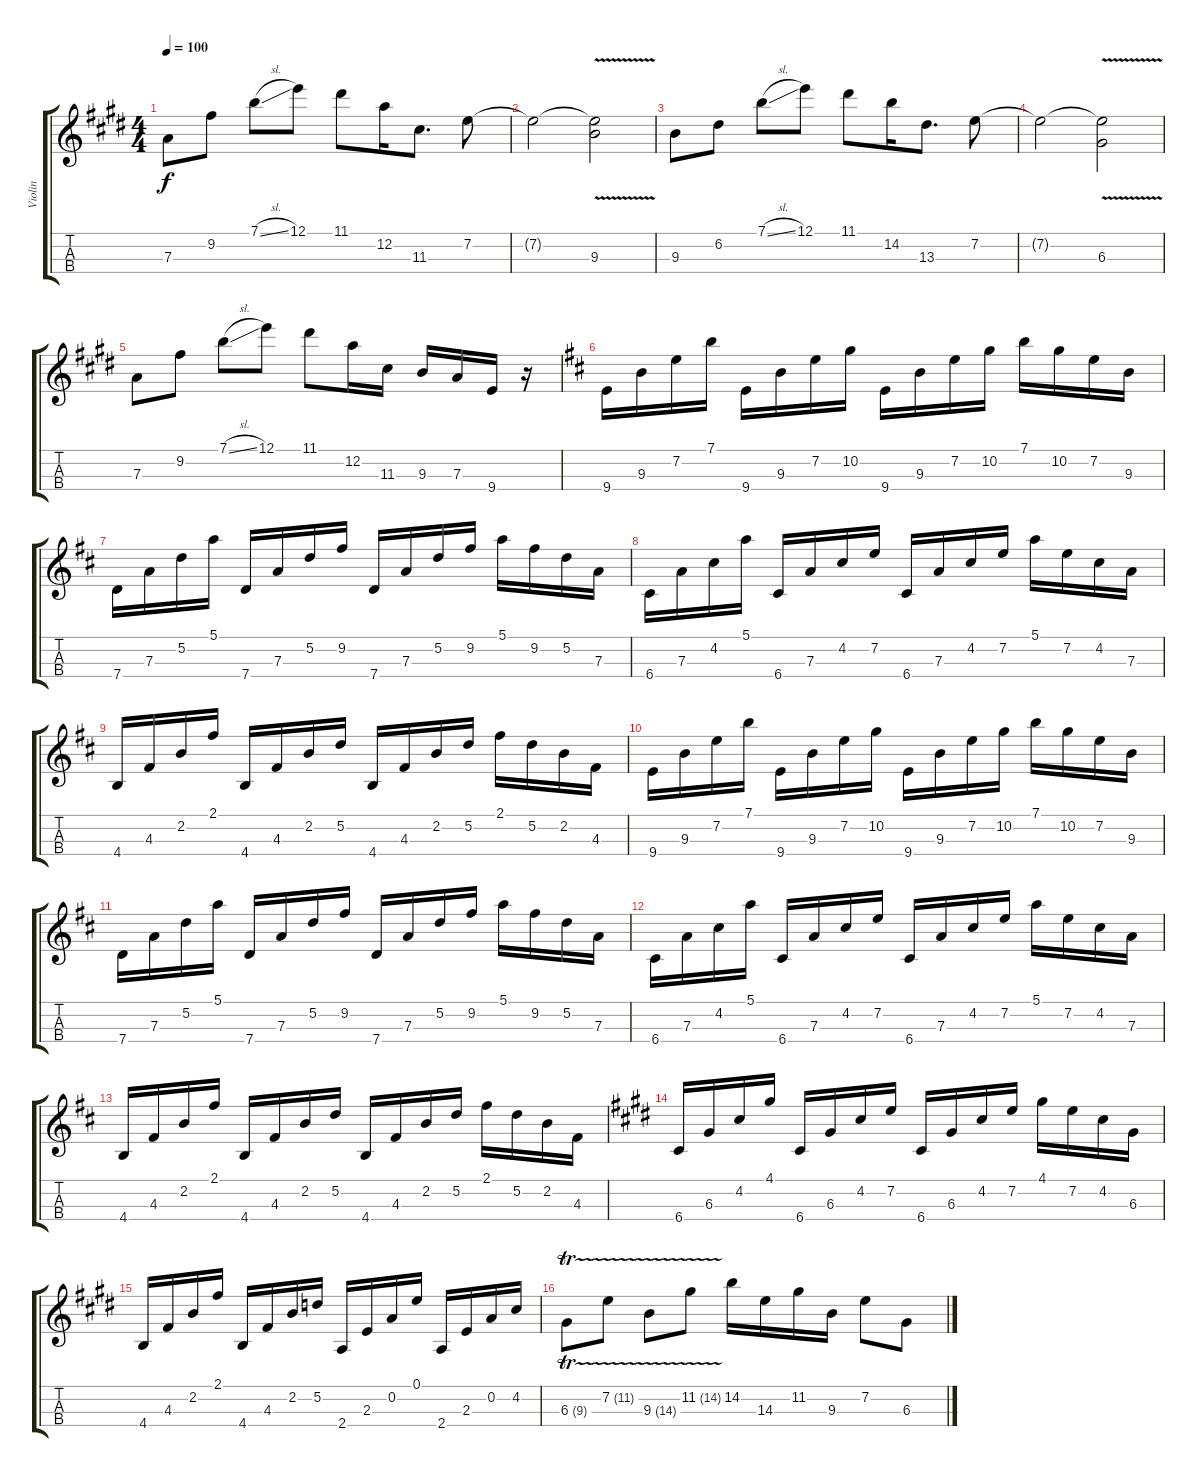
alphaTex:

\track ("Violin" "Violin") {instrument violin}
\staff {score tabs}
\tuning (E5 A4 D4 G3) {hide}
\ts (4 4)
\tempo 100
\clef g2
\ks c#minor
7.3.8{dy f} 9.2.8 7.1{sl}.8 12.1.8 11.1.8 12.2.16 11.3.8{d} 7.2.8 |
7.2{t}.2 (7.2{t} 9.3{v}).2 |
9.3.8 6.2.8 7.1{sl}.8 12.1.8 11.1.8 14.2.16 13.3.8{d} 7.2.8 |
7.2{t}.2 (7.2{t} 6.3{v}).2 |
7.3.8 9.2.8 7.1{sl}.8 12.1.8 11.1.8 12.2.16 11.3.16 9.3.16 7.3.16 9.4.16 r.16 |
\ks d
9.4.16 9.3.16 7.2.16 7.1.16 9.4.16 9.3.16 7.2.16 10.2.16 9.4.16 9.3.16 7.2.16 10.2.16 7.1.16 10.2.16 7.2.16 9.3.16 |
7.4.16 7.3.16 5.2.16 5.1.16 7.4.16 7.3.16 5.2.16 9.2.16 7.4.16 7.3.16 5.2.16 9.2.16 5.1.16 9.2.16 5.2.16 7.3.16 |
6.4.16 7.3.16 4.2.16 5.1.16 6.4.16 7.3.16 4.2.16 7.2.16 6.4.16 7.3.16 4.2.16 7.2.16 5.1.16 7.2.16 4.2.16 7.3.16 |
4.4.16 4.3.16 2.2.16 2.1.16 4.4.16 4.3.16 2.2.16 5.2.16 4.4.16 4.3.16 2.2.16 5.2.16 2.1.16 5.2.16 2.2.16 4.3.16 |
9.4.16 9.3.16 7.2.16 7.1.16 9.4.16 9.3.16 7.2.16 10.2.16 9.4.16 9.3.16 7.2.16 10.2.16 7.1.16 10.2.16 7.2.16 9.3.16 |
7.4.16 7.3.16 5.2.16 5.1.16 7.4.16 7.3.16 5.2.16 9.2.16 7.4.16 7.3.16 5.2.16 9.2.16 5.1.16 9.2.16 5.2.16 7.3.16 |
6.4.16 7.3.16 4.2.16 5.1.16 6.4.16 7.3.16 4.2.16 7.2.16 6.4.16 7.3.16 4.2.16 7.2.16 5.1.16 7.2.16 4.2.16 7.3.16 |
4.4.16 4.3.16 2.2.16 2.1.16 4.4.16 4.3.16 2.2.16 5.2.16 4.4.16 4.3.16 2.2.16 5.2.16 2.1.16 5.2.16 2.2.16 4.3.16 |
\ks c#minor
6.4.16 6.3.16 4.2.16 4.1.16 6.4.16 6.3.16 4.2.16 7.2.16 6.4.16 6.3.16 4.2.16 7.2.16 4.1.16 7.2.16 4.2.16 6.3.16 |
4.4.16 4.3.16 2.2.16 2.1.16 4.4.16 4.3.16 2.2.16 5.2.16 2.4.16 2.3.16 0.2.16 0.1.16 2.4.16 2.3.16 0.2.16 4.2.16 |
6.3{tr (9 32)}.8 7.2{tr (11 32)}.8 9.3{tr (14 32)}.8 11.2{tr (14 32)}.8 14.2.16 14.3.16 11.2.16 9.3.16 7.2.8 6.3.8
